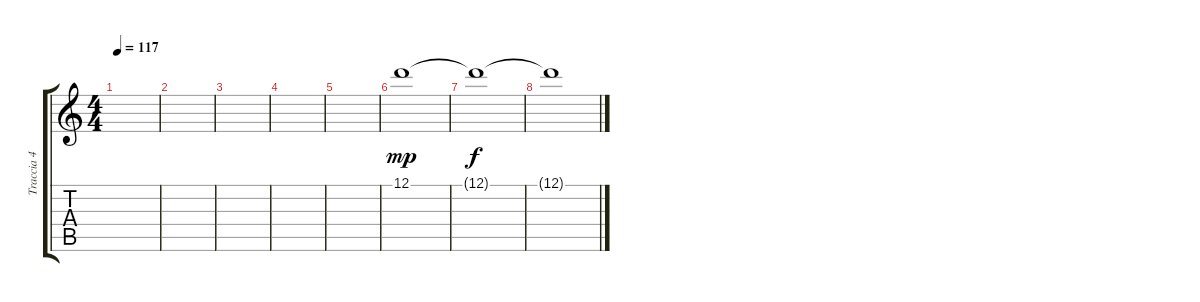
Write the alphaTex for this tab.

\track ("Traccia 4" "Traccia 4") {instrument distortionguitar}
\staff {score tabs}
\tuning (D4 A3 F3 C3 G2 D2) {hide}
\ts (4 4)
\tempo 117
\clef g2
\ks c
|
|
|
|
|
12.1.1{dy mp} |
12.1{t}.1{dy f} |
12.1{t}.1
